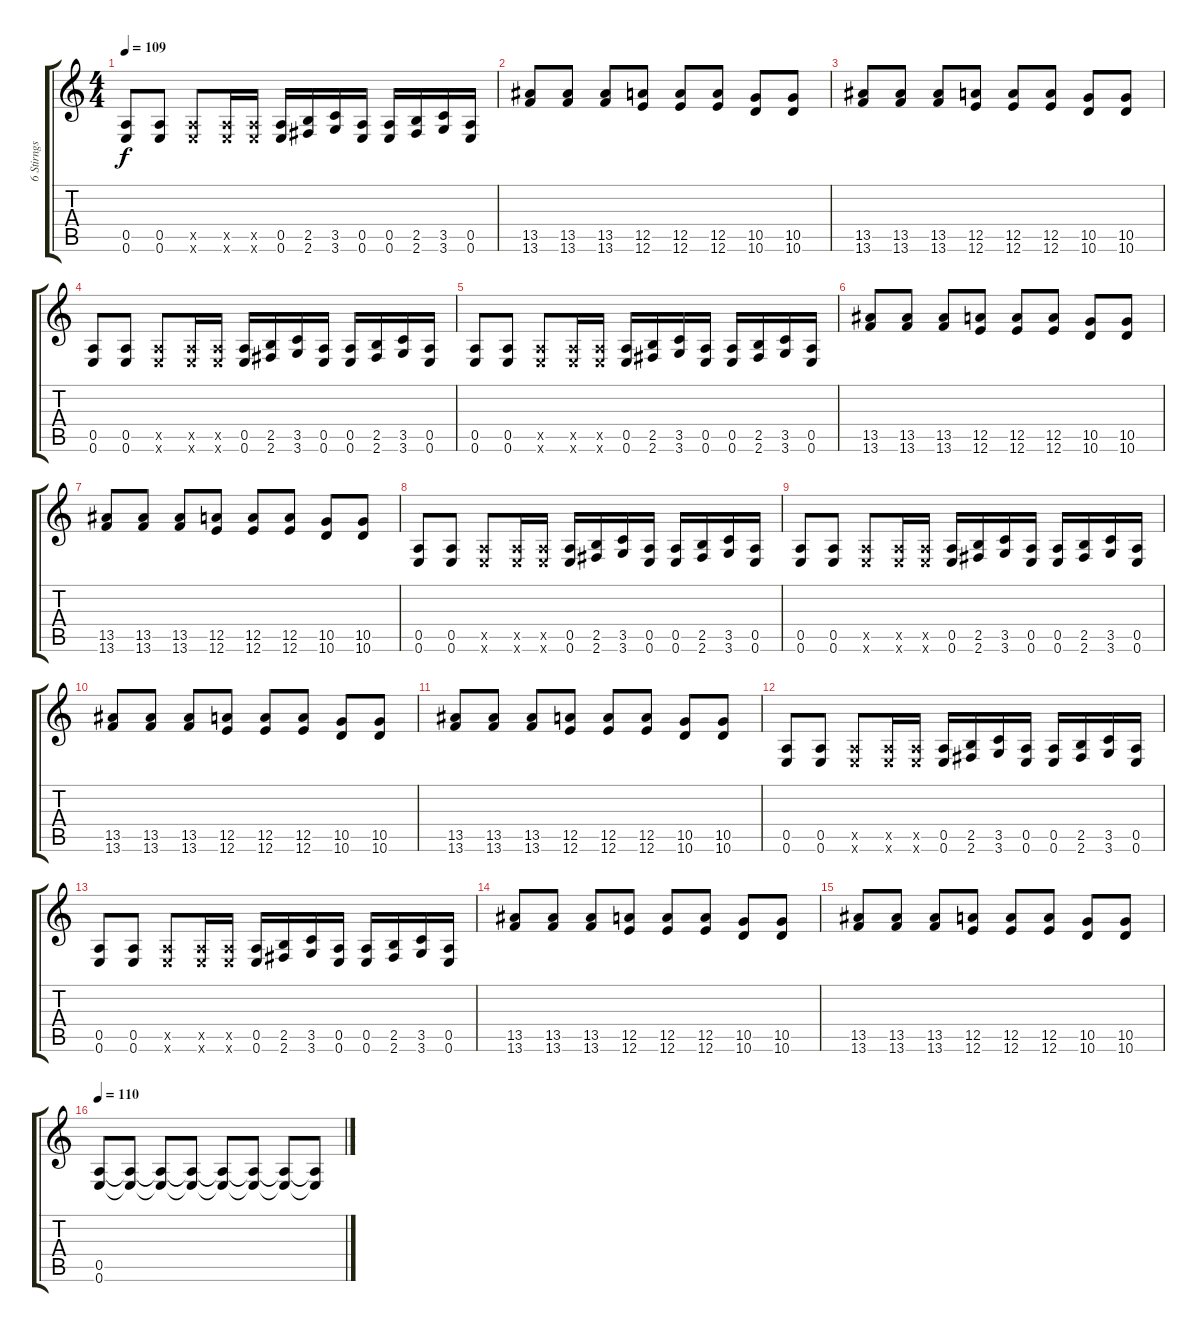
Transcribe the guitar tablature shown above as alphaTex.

\track ("6 Stirngs ElectricGuitar Standard Tuning" "6 Stirngs ") {instrument distortionguitar}
\staff {score tabs}
\tuning (E4 B3 G3 D3 A2 E2) {hide}
\ts (4 4)
\tempo 109
\clef g2
\ks c
(0.5 0.6).8{dy f} (0.5 0.6).8 (0.5{x} 0.6{x}).8 (0.5{x} 0.6{x}).16 (0.5{x} 0.6{x}).16 (0.5 0.6).16 (2.5 2.6).16 (3.5 3.6).16 (0.5 0.6).16 (0.5 0.6).16 (2.5 2.6).16 (3.5 3.6).16 (0.5 0.6).16 |
(13.5 13.6).8 (13.5 13.6).8 (13.5 13.6).8 (12.5 12.6).8 (12.5 12.6).8 (12.5 12.6).8 (10.5 10.6).8 (10.5 10.6).8 |
(13.5 13.6).8 (13.5 13.6).8 (13.5 13.6).8 (12.5 12.6).8 (12.5 12.6).8 (12.5 12.6).8 (10.5 10.6).8 (10.5 10.6).8 |
(0.5 0.6).8 (0.5 0.6).8 (0.5{x} 0.6{x}).8 (0.5{x} 0.6{x}).16 (0.5{x} 0.6{x}).16 (0.5 0.6).16 (2.5 2.6).16 (3.5 3.6).16 (0.5 0.6).16 (0.5 0.6).16 (2.5 2.6).16 (3.5 3.6).16 (0.5 0.6).16 |
(0.5 0.6).8 (0.5 0.6).8 (0.5{x} 0.6{x}).8 (0.5{x} 0.6{x}).16 (0.5{x} 0.6{x}).16 (0.5 0.6).16 (2.5 2.6).16 (3.5 3.6).16 (0.5 0.6).16 (0.5 0.6).16 (2.5 2.6).16 (3.5 3.6).16 (0.5 0.6).16 |
(13.5 13.6).8 (13.5 13.6).8 (13.5 13.6).8 (12.5 12.6).8 (12.5 12.6).8 (12.5 12.6).8 (10.5 10.6).8 (10.5 10.6).8 |
(13.5 13.6).8 (13.5 13.6).8 (13.5 13.6).8 (12.5 12.6).8 (12.5 12.6).8 (12.5 12.6).8 (10.5 10.6).8 (10.5 10.6).8 |
(0.5 0.6).8 (0.5 0.6).8 (0.5{x} 0.6{x}).8 (0.5{x} 0.6{x}).16 (0.5{x} 0.6{x}).16 (0.5 0.6).16 (2.5 2.6).16 (3.5 3.6).16 (0.5 0.6).16 (0.5 0.6).16 (2.5 2.6).16 (3.5 3.6).16 (0.5 0.6).16 |
(0.5 0.6).8 (0.5 0.6).8 (0.5{x} 0.6{x}).8 (0.5{x} 0.6{x}).16 (0.5{x} 0.6{x}).16 (0.5 0.6).16 (2.5 2.6).16 (3.5 3.6).16 (0.5 0.6).16 (0.5 0.6).16 (2.5 2.6).16 (3.5 3.6).16 (0.5 0.6).16 |
(13.5 13.6).8 (13.5 13.6).8 (13.5 13.6).8 (12.5 12.6).8 (12.5 12.6).8 (12.5 12.6).8 (10.5 10.6).8 (10.5 10.6).8 |
(13.5 13.6).8 (13.5 13.6).8 (13.5 13.6).8 (12.5 12.6).8 (12.5 12.6).8 (12.5 12.6).8 (10.5 10.6).8 (10.5 10.6).8 |
(0.5 0.6).8 (0.5 0.6).8 (0.5{x} 0.6{x}).8 (0.5{x} 0.6{x}).16 (0.5{x} 0.6{x}).16 (0.5 0.6).16 (2.5 2.6).16 (3.5 3.6).16 (0.5 0.6).16 (0.5 0.6).16 (2.5 2.6).16 (3.5 3.6).16 (0.5 0.6).16 |
(0.5 0.6).8 (0.5 0.6).8 (0.5{x} 0.6{x}).8 (0.5{x} 0.6{x}).16 (0.5{x} 0.6{x}).16 (0.5 0.6).16 (2.5 2.6).16 (3.5 3.6).16 (0.5 0.6).16 (0.5 0.6).16 (2.5 2.6).16 (3.5 3.6).16 (0.5 0.6).16 |
(13.5 13.6).8 (13.5 13.6).8 (13.5 13.6).8 (12.5 12.6).8 (12.5 12.6).8 (12.5 12.6).8 (10.5 10.6).8 (10.5 10.6).8 |
(13.5 13.6).8 (13.5 13.6).8 (13.5 13.6).8 (12.5 12.6).8 (12.5 12.6).8 (12.5 12.6).8 (10.5 10.6).8 (10.5 10.6).8 |
\tempo 110
(0.5 0.6).8{volume 8} (0.5{t} 0.6{t}).8 (0.5{t} 0.6{t}).8 (0.5{t} 0.6{t}).8 (0.5{t} 0.6{t}).8 (0.5{t} 0.6{t}).8 (0.5{t} 0.6{t}).8 (0.5{t} 0.6{t}).8
